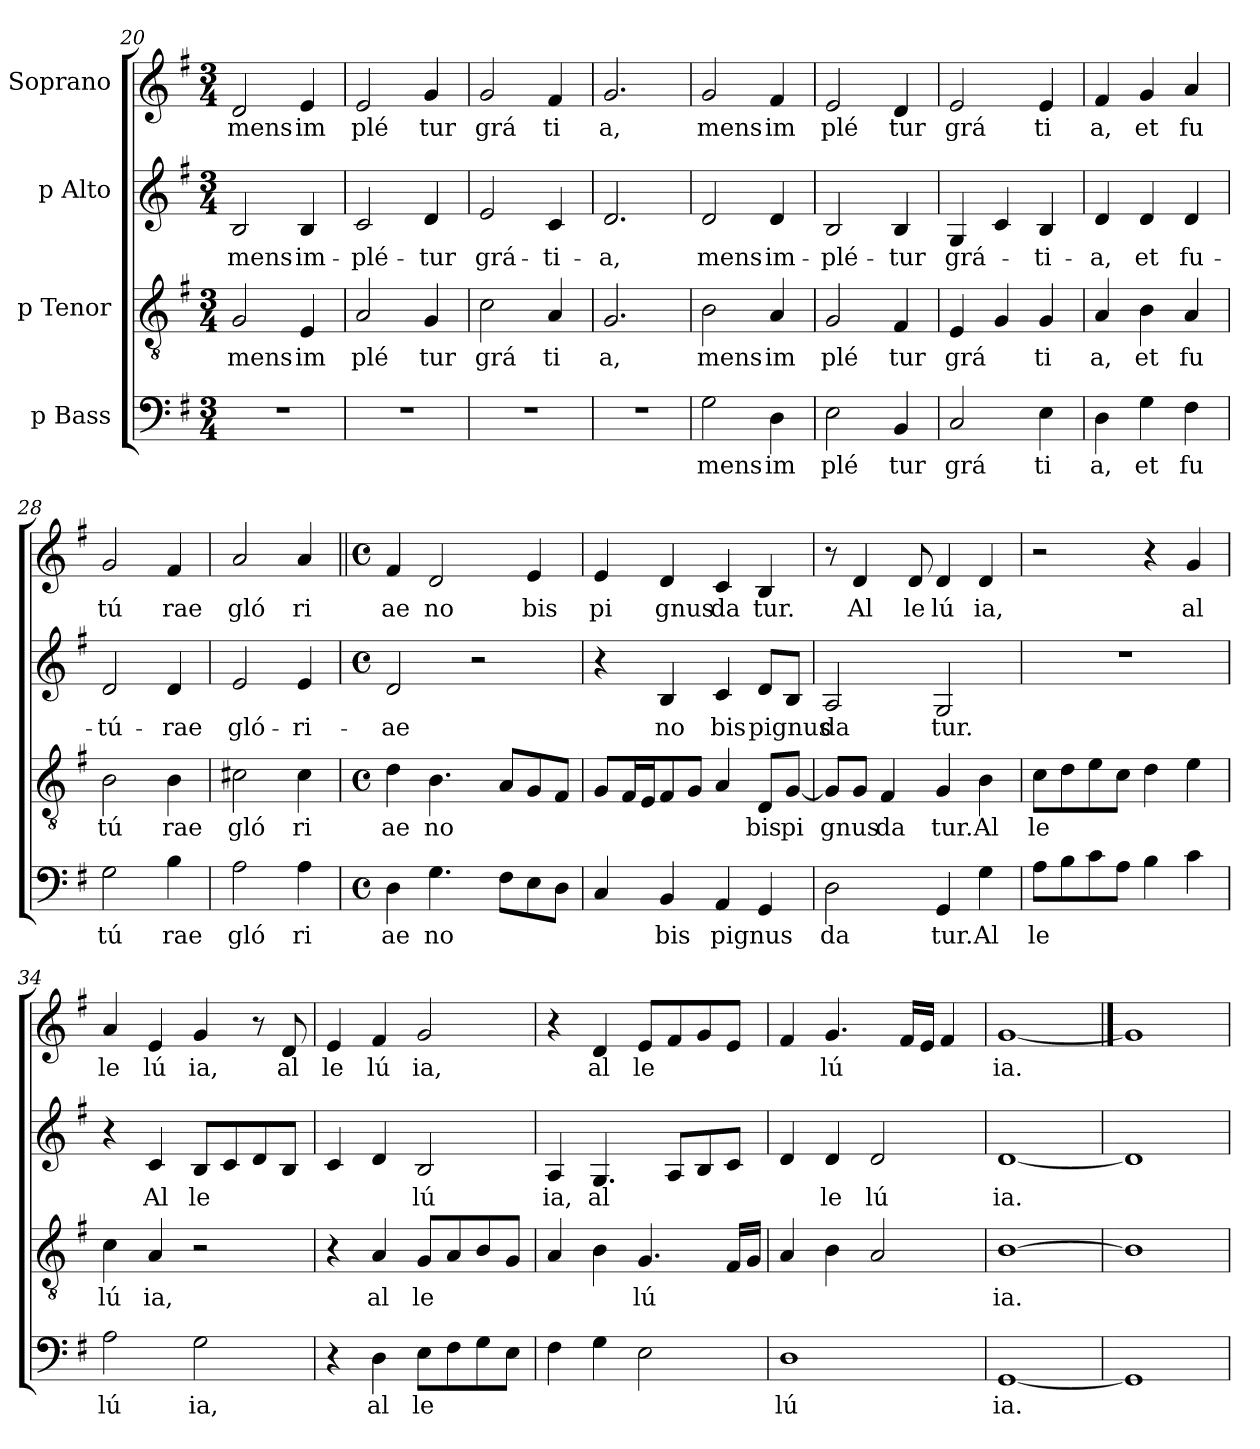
**kern	**text	**kern	**text	**kern	**text	**kern	**text
*part4	*part4	*part3	*part3	*part2	*part2	*part1	*part1
*staff4	*staff4	*staff3	*staff3	*staff2	*staff2	*staff1	*staff1
*I"p Bass	*	*I"p Tenor	*	*I"p Alto	*	*I"Soprano	*
!!LO:LB:g=z
*clefF4	*	*clefGv2	*	*clefG2	*	*clefG2	*
*k[f#]	*	*k[f#]	*	*k[f#]	*	*k[f#]	*
*G:	*	*G:	*	*G:	*	*G:	*
*M3/4	*	*M3/4	*	*M3/4	*	*M3/4	*
*MM40	*	*MM40	*	*MM40	*	*MM40	*
=20	=20	=20	=20	=20	=20	=20	=20
!LO:N:vis=1	!	!	!LO:LY:b:cj	!	!LO:LY:b:cj	!	!LO:LY:b:cj
2.r	.	2G/	mens	2B/	mens	2d/	mens
!	!	!	!LO:LY:b:cj	!	!LO:LY:b:cj	!	!LO:LY:b:cj
.	.	4E/	im	4B/	im-	4e/	im
=21	=21	=21	=21	=21	=21	=21	=21
!LO:N:vis=1	!	!	!LO:LY:b:cj	!	!LO:LY:b:cj	!	!LO:LY:b:cj
2.r	.	2A/	plé	2c/	-plé-	2e/	plé
!	!	!	!LO:LY:b:cj	!	!LO:LY:b:cj	!	!LO:LY:b:cj
.	.	4G/	tur	4d/	-tur	4g/	tur
=22	=22	=22	=22	=22	=22	=22	=22
!LO:N:vis=1	!	!	!LO:LY:b:cj	!	!LO:LY:b:cj	!	!LO:LY:b:cj
2.r	.	2c\	grá	2e/	grá-	2g/	grá
!	!	!	!LO:LY:b:cj	!	!LO:LY:b:cj	!	!LO:LY:b:cj
.	.	4A/	ti	4c/	-ti-	4f#/	ti
=23	=23	=23	=23	=23	=23	=23	=23
!LO:N:vis=1	!	!	!LO:LY:b:cj	!	!LO:LY:b:cj	!	!LO:LY:b:cj
2.r	.	2.G/	a,	2.d/	-a,	2.g/	a,
=24	=24	=24	=24	=24	=24	=24	=24
!	!LO:LY:b:cj	!	!LO:LY:b:cj	!	!LO:LY:b:cj	!	!LO:LY:b:cj
2G\	mens	2B\	mens	2d/	mens	2g/	mens
!	!LO:LY:b:cj	!	!LO:LY:b:cj	!	!LO:LY:b:cj	!	!LO:LY:b:cj
4D\	im	4A/	im	4d/	im-	4f#/	im
=25	=25	=25	=25	=25	=25	=25	=25
!	!LO:LY:b:cj	!	!LO:LY:b:cj	!	!LO:LY:b:cj	!	!LO:LY:b:cj
2E\	plé	2G/	plé	2B/	-plé-	2e/	plé
!	!LO:LY:b:cj	!	!LO:LY:b:cj	!	!LO:LY:b:cj	!	!LO:LY:b:cj
4BB/	tur	4F#/	tur	4B/	-tur	4d/	tur
=26	=26	=26	=26	=26	=26	=26	=26
!	!LO:LY:b:cj	!	!LO:LY:b	!	!LO:LY:b	!	!LO:LY:b:cj
2C/	grá	4E/	grá	4G/	grá-	2e/	grá
.	.	4G/	.	4c/	.	.	.
!	!LO:LY:b:cj	!	!LO:LY:b:cj	!	!LO:LY:b:cj	!	!LO:LY:b:cj
4E\	ti	4G/	ti	4B/	-ti-	4e/	ti
=27	=27	=27	=27	=27	=27	=27	=27
!	!LO:LY:b:cj	!	!LO:LY:b:cj	!	!LO:LY:b:cj	!	!LO:LY:b:cj
4D\	a,	4A/	a,	4d/	-a,	4f#/	a,
!	!LO:LY:b:cj	!	!LO:LY:b:cj	!	!LO:LY:b:cj	!	!LO:LY:b:cj
4G\	et	4B\	et	4d/	et	4g/	et
!	!LO:LY:b:cj	!	!LO:LY:b:cj	!	!LO:LY:b:cj	!	!LO:LY:b:cj
4F#\	fu	4A/	fu	4d/	fu-	4a/	fu
=28	=28	=28	=28	=28	=28	=28	=28
!	!LO:LY:b:cj	!	!LO:LY:b:cj	!	!LO:LY:b:cj	!	!LO:LY:b:cj
2G\	tú	2B\	tú	2d/	-tú-	2g/	tú
!	!LO:LY:b:cj	!	!LO:LY:b:cj	!	!LO:LY:b:cj	!	!LO:LY:b:cj
4B\	rae	4B\	rae	4d/	-rae	4f#/	rae
=29	=29	=29	=29	=29	=29	=29	=29
!	!LO:LY:b:cj	!	!LO:LY:b:cj	!	!LO:LY:b:cj	!	!LO:LY:b:cj
2A\	gló	2c#X\	gló	2e/	gló-	2a/	gló
!	!LO:LY:b:cj	!	!LO:LY:b:cj	!	!LO:LY:b:cj	!	!LO:LY:b:cj
4A\	ri	4c#\	ri	4e/	-ri-	4a/	ri
=30	=30||	=30	=30||	=30	=30||	=30||	=30||
*M4/4	*	*M4/4	*	*M4/4	*	*M4/4	*
*met(c)	*	*met(c)	*	*met(c)	*	*met(c)	*
!	!LO:LY:b:cj	!	!LO:LY:b:cj	!	!LO:LY:b:cj	!	!LO:LY:b:cj
4D\	ae	4d\	ae	2d/	-ae	4f#/	ae
!	!LO:LY:b:cj	!	!LO:LY:b:cj	!	!	!	!LO:LY:b:cj
4.G\	no	4.B\	no	.	.	2d/	no
.	.	.	.	2r	.	.	.
8F#\L	.	8A/L	.	.	.	.	.
!	!	!	!	!	!	!	!LO:LY:b:cj
8E\	.	8G/	.	.	.	4e/	bis
8D\J	.	8F#/J	.	.	.	.	.
!!LO:LB:g=z
=31	=31	=31	=31	=31	=31	=31	=31
!	!	!	!	!	!	!	!LO:LY:b:cj
4C/	.	8G/L	.	4r	.	4e/	pi
.	.	16F#/	.	.	.	.	.
.	.	16E/	.	.	.	.	.
!	!LO:LY:b:cj	!	!	!	!LO:LY:b:cj	!	!LO:LY:b:cj
4BB/	bis	8F#/	.	4B/	no	4d/	gnus
.	.	8G/J	.	.	.	.	.
!	!LO:LY:b	!	!	!	!LO:LY:b:cj	!	!LO:LY:b:cj
4AA/	pignus	4A/	.	4c/	bis	4c/	da
!	!	!	!LO:LY:b:cj	!	!LO:LY:b	!	!LO:LY:b:cj
4GG/	.	8D/L	bis	8d/L	pignus	4B/	tur.
!	!	!	!LO:LY:b:cj	!	!	!	!
.	.	[<8G/J	pi	8B/J	.	.	.
=32	=32	=32	=32	=32	=32	=32	=32
!	!LO:LY:b:cj	!	!LO:LY:b	!	!LO:LY:b:cj	!	!
2D\	da	8G/L]	gnus	2A/	da	8r	.
!	!	!	!	!	!	!	!LO:LY:b:cj
.	.	8G/J	.	.	.	4d/	Al
!	!	!	!LO:LY:b:cj	!	!	!	!
.	.	4F#/	da	.	.	.	.
!	!	!	!	!	!	!	!LO:LY:b:cj
.	.	.	.	.	.	8d/	le
!	!LO:LY:b:cj	!	!LO:LY:b:cj	!	!LO:LY:b:cj	!	!LO:LY:b:cj
4GG/	tur.	4G/	tur.	2G/	tur.	4d/	lú
!	!LO:LY:b:cj	!	!LO:LY:b:cj	!	!	!	!LO:LY:b:cj
4G\	Al	4B\	Al	.	.	4d/	ia,
=33	=33	=33	=33	=33	=33	=33	=33
!	!LO:LY:b:cj	!	!LO:LY:b:cj	!	!	!	!
8A\L	le	8c\L	le	1r	.	2r	.
8B\	.	8d\	.	.	.	.	.
8c\	.	8e\	.	.	.	.	.
8A\J	.	8c\J	.	.	.	.	.
4B\	.	4d\	.	.	.	4r	.
!	!	!	!	!	!	!	!LO:LY:b:cj
4c\	.	4e\	.	.	.	4g/	al
=34	=34	=34	=34	=34	=34	=34	=34
!	!LO:LY:b:cj	!	!LO:LY:b:cj	!	!	!	!LO:LY:b:cj
2A\	lú	4c\	lú	4r	.	4a/	le
!	!	!	!LO:LY:b:cj	!	!LO:LY:b:cj	!	!LO:LY:b:cj
.	.	4A/	ia,	4c/	Al	4e/	lú
!	!LO:LY:b:cj	!	!	!	!LO:LY:b:cj	!	!LO:LY:b:cj
2G\	ia,	2r	.	8B/L	le	4g/	ia,
.	.	.	.	8c/	.	.	.
.	.	.	.	8d/	.	8r	.
!	!	!	!	!	!	!	!LO:LY:b:cj
.	.	.	.	8B/J	.	8d/	al
=35	=35	=35	=35	=35	=35	=35	=35
!	!	!	!	!	!	!	!LO:LY:b:cj
4r	.	4r	.	4c/	.	4e/	le
!	!LO:LY:b:cj	!	!LO:LY:b:cj	!	!	!	!LO:LY:b:cj
4D\	al	4A/	al	4d/	.	4f#/	lú
!	!LO:LY:b:cj	!	!LO:LY:b:cj	!	!LO:LY:b:cj	!	!LO:LY:b:cj
8E\L	le	8G/L	le	2B/	lú	2g/	ia,
8F#\	.	8A/	.	.	.	.	.
8G\	.	8B/	.	.	.	.	.
8E\J	.	8G/J	.	.	.	.	.
=36	=36	=36	=36	=36	=36	=36	=36
!	!	!	!	!	!LO:LY:b:cj	!	!
4F#\	.	4A/	.	4A/	ia,	4r	.
!	!	!	!	!	!LO:LY:b:cj	!	!LO:LY:b:cj
4G\	.	4B\	.	4.G/	al	4d/	al
!	!	!	!LO:LY:b:cj	!	!	!	!LO:LY:b:cj
2E\	.	4.G/	lú	.	.	8e/L	le
.	.	.	.	8A/L	.	8f#/	.
.	.	.	.	8B/	.	8g/	.
.	.	16F#/L	.	8c/J	.	8e/J	.
.	.	16G/J	.	.	.	.	.
=37	=37	=37	=37	=37	=37	=37	=37
!	!LO:LY:b:cj	!	!	!	!	!	!
1D	lú	4A/	.	4d/	.	4f#/	.
!	!	!	!	!	!LO:LY:b:cj	!	!LO:LY:b:cj
.	.	4B\	.	4d/	le	4.g/	lú
!	!	!	!	!	!LO:LY:b:cj	!	!
.	.	2A/	.	2d/	lú	.	.
.	.	.	.	.	.	16f#/L	.
.	.	.	.	.	.	16e/J	.
.	.	.	.	.	.	4f#/	.
=38	=38	=38	=38	=38	=38	=38	=38
!	!LO:LY:b:cj	!	!LO:LY:b:cj	!	!LO:LY:b:cj	!	!LO:LY:b:cj
[1GG	ia.	[1B	ia.	[1d	ia.	[1g	ia.
=39	==39	=39	==39	=39	==39	==39	==39
1GG]	.	1B]	.	1d]	.	1g]	.
=	=	=	=	=	=	=	=
*-	*-	*-	*-	*-	*-	*-	*-
